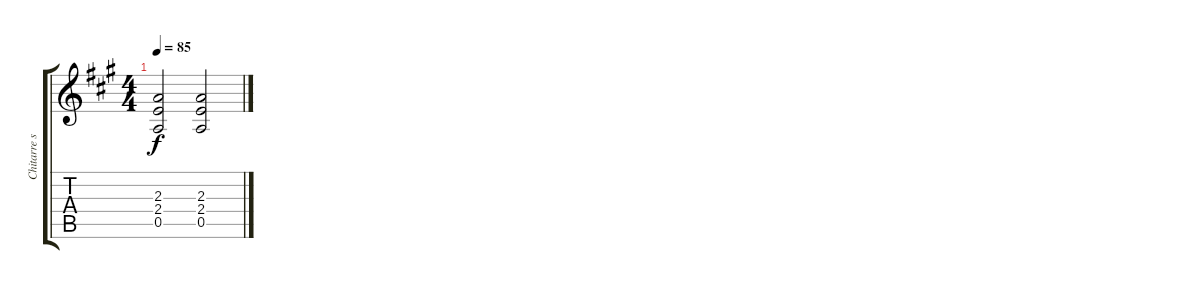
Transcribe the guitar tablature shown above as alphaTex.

\track ("Chitarre sovraincise" "Chitarre s") {instrument distortionguitar}
\staff {score tabs}
\tuning (E4 B3 G3 D3 A2 E2) {hide}
\ts (4 4)
\tempo 85
\clef g2
\ks a
(2.3 2.4 0.5).2{dy f} (2.3 2.4 0.5).2
